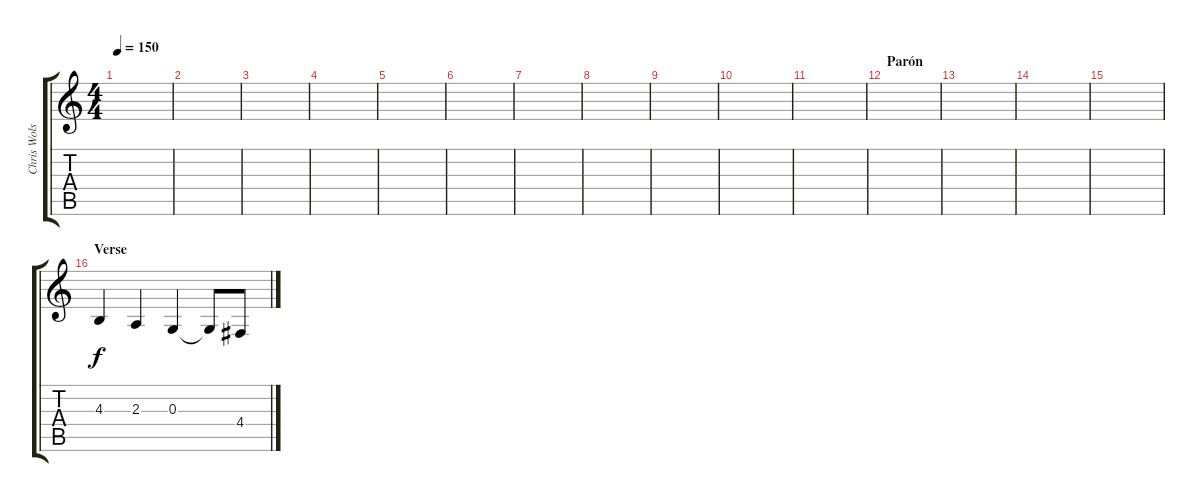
\track ("Chris Wolstenholme" "Chris Wols") {instrument voiceoohs}
\staff {score tabs}
\tuning (E4 B3 G3 D3 A2 E2) {hide}
\ts (4 4)
\tempo 150
\clef g2
\ks c
|
|
|
|
|
|
|
|
|
|
|
\section ("" "Parón")
|
|
|
|
\section ("" "Verse")
4.3.4 2.3.4 0.3.4 0.3{t}.8 4.4.8
